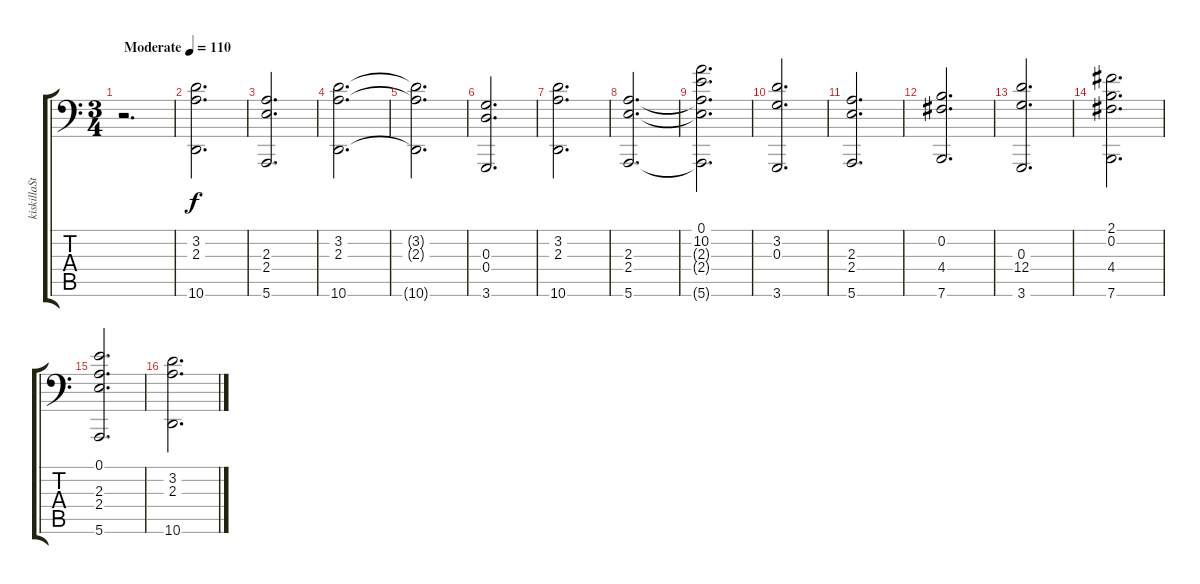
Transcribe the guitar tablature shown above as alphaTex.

\track ("kiskillaStrings" "kiskillaSt") {instrument stringensemble2}
\staff {score tabs}
\tuning (E4 B3 G3 D3 A2 E1) {hide}
\ts (3 4)
\tempo (110 "Moderate")
\clef f4
\ks c
r.2{d dy f instrument stringensemble2} |
(3.2 2.3 10.6).2{d} |
(2.3 2.4 5.6).2{d} |
(3.2 2.3 10.6).2{d} |
(3.2{t} 2.3{t} 10.6{t}).2{d} |
(0.3 0.4 3.6).2{d} |
(3.2 2.3 10.6).2{d} |
(2.3 2.4 5.6).2{d} |
(0.1 10.2 2.3{t} 2.4{t} 5.6{t}).2{d} |
(3.2 0.3 3.6).2{d} |
(2.3 2.4 5.6).2{d} |
(0.2 4.4 7.6).2{d} |
(0.3 12.4 3.6).2{d} |
(2.1 0.2 4.4 7.6).2{d} |
(0.1 2.3 2.4 5.6).2{d} |
(3.2 2.3 10.6).2{d}
